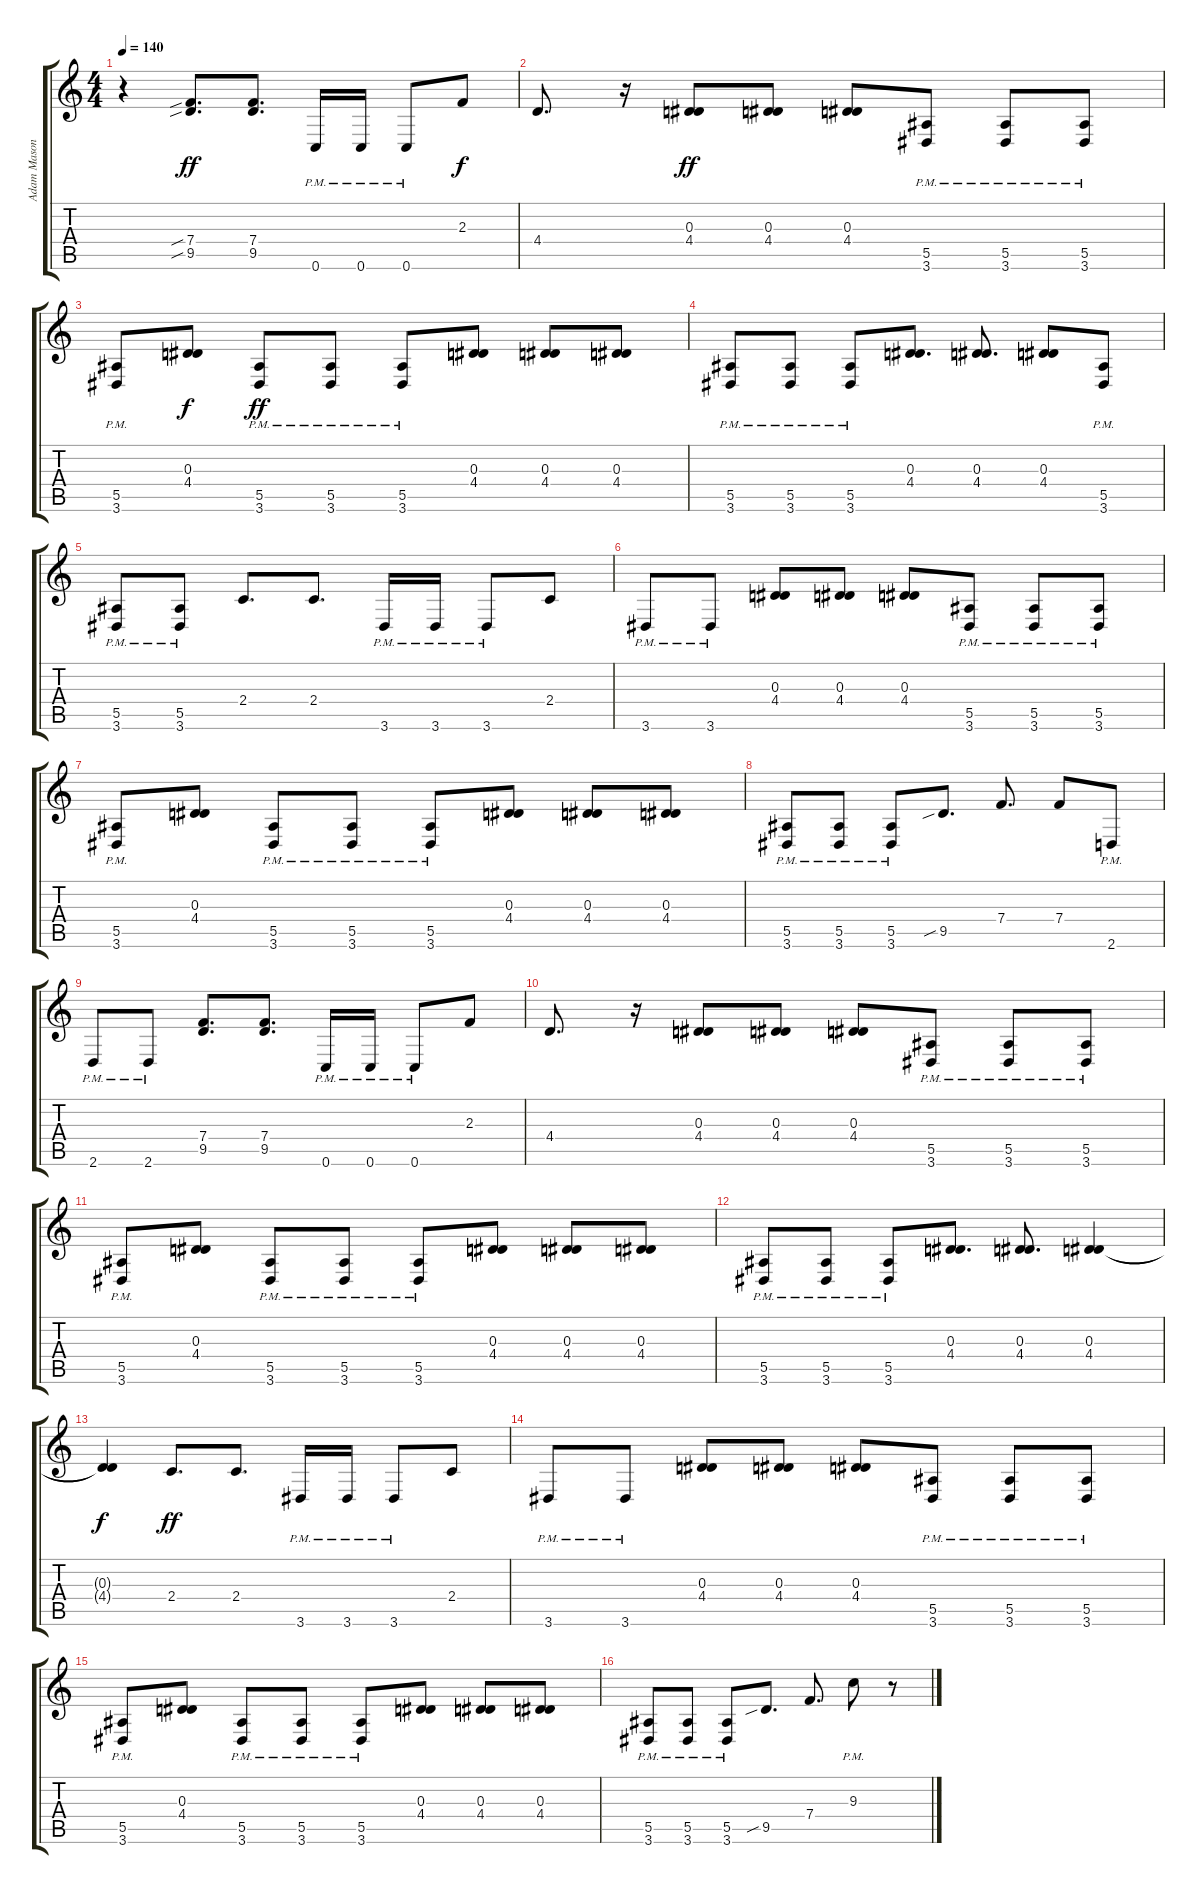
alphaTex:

\track ("Adam Mason (Rythm Guitar)" "Adam Mason") {instrument distortionguitar}
\staff {score tabs}
\tuning (C4 G3 Eb3 Bb2 F2 C2) {hide}
\ts (4 4)
\tempo 140
\clef g2
\ks c
r.4{dy ff} (7.4{sib} 9.5{sib}).8{d} (7.4 9.5).8{d} 0.6{pm}.16 0.6{pm}.16 0.6{pm}.8 2.3.8{dy f} |
4.4.8{d} r.16 (0.3 4.4).8{dy ff} (0.3 4.4).8 (0.3 4.4).8 (5.5{pm} 3.6{pm}).8 (5.5{pm} 3.6{pm}).8 (5.5{pm} 3.6{pm}).8 |
(5.5{pm} 3.6{pm}).8 (0.3 4.4).8{dy f} (5.5{pm} 3.6{pm}).8{dy ff} (5.5{pm} 3.6{pm}).8 (5.5{pm} 3.6{pm}).8 (0.3 4.4).8 (0.3 4.4).8 (0.3 4.4).8 |
(5.5{pm} 3.6{pm}).8 (5.5{pm} 3.6{pm}).8 (5.5{pm} 3.6{pm}).8 (0.3 4.4).8{d} (0.3 4.4).8{d} (0.3 4.4).8 (5.5{pm} 3.6{pm}).8 |
(5.5{pm} 3.6{pm}).8 (5.5{pm} 3.6{pm}).8 2.4.8{d} 2.4.8{d} 3.6{pm}.16 3.6{pm}.16 3.6{pm}.8 2.4.8 |
3.6{pm}.8 3.6{pm}.8 (0.3 4.4).8 (0.3 4.4).8 (0.3 4.4).8 (5.5{pm} 3.6{pm}).8 (5.5{pm} 3.6{pm}).8 (5.5{pm} 3.6{pm}).8 |
(5.5{pm} 3.6{pm}).8 (0.3 4.4).8 (5.5{pm} 3.6{pm}).8 (5.5{pm} 3.6{pm}).8 (5.5{pm} 3.6{pm}).8 (0.3 4.4).8 (0.3 4.4).8 (0.3 4.4).8 |
(5.5{pm} 3.6{pm}).8 (5.5{pm} 3.6{pm}).8 (5.5{pm} 3.6{pm}).8 9.5{sib}.8{d} 7.4.8{d} 7.4.8 2.6{pm}.8 |
2.6{pm}.8 2.6{pm}.8 (7.4 9.5).8{d} (7.4 9.5).8{d} 0.6{pm}.16 0.6{pm}.16 0.6{pm}.8 2.3.8 |
4.4.8{d} r.16 (0.3 4.4).8 (0.3 4.4).8 (0.3 4.4).8 (5.5{pm} 3.6{pm}).8 (5.5{pm} 3.6{pm}).8 (5.5{pm} 3.6{pm}).8 |
(5.5{pm} 3.6{pm}).8 (0.3 4.4).8 (5.5{pm} 3.6{pm}).8 (5.5{pm} 3.6{pm}).8 (5.5{pm} 3.6{pm}).8 (0.3 4.4).8 (0.3 4.4).8 (0.3 4.4).8 |
(5.5{pm} 3.6{pm}).8 (5.5{pm} 3.6{pm}).8 (5.5{pm} 3.6{pm}).8 (0.3 4.4).8{d} (0.3 4.4).8{d} (0.3 4.4).4 |
(0.3{t} 4.4{t}).4{dy f} 2.4.8{d dy ff} 2.4.8{d} 3.6{pm}.16 3.6{pm}.16 3.6{pm}.8 2.4.8 |
3.6{pm}.8 3.6{pm}.8 (0.3 4.4).8 (0.3 4.4).8 (0.3 4.4).8 (5.5{pm} 3.6{pm}).8 (5.5{pm} 3.6{pm}).8 (5.5{pm} 3.6{pm}).8 |
(5.5{pm} 3.6{pm}).8 (0.3 4.4).8 (5.5{pm} 3.6{pm}).8 (5.5{pm} 3.6{pm}).8 (5.5{pm} 3.6{pm}).8 (0.3 4.4).8 (0.3 4.4).8 (0.3 4.4).8 |
(5.5{pm} 3.6{pm}).8 (5.5{pm} 3.6{pm}).8 (5.5{pm} 3.6{pm}).8 9.5{sib}.8{d} 7.4.8{d} 9.3{pm}.8 r.8
